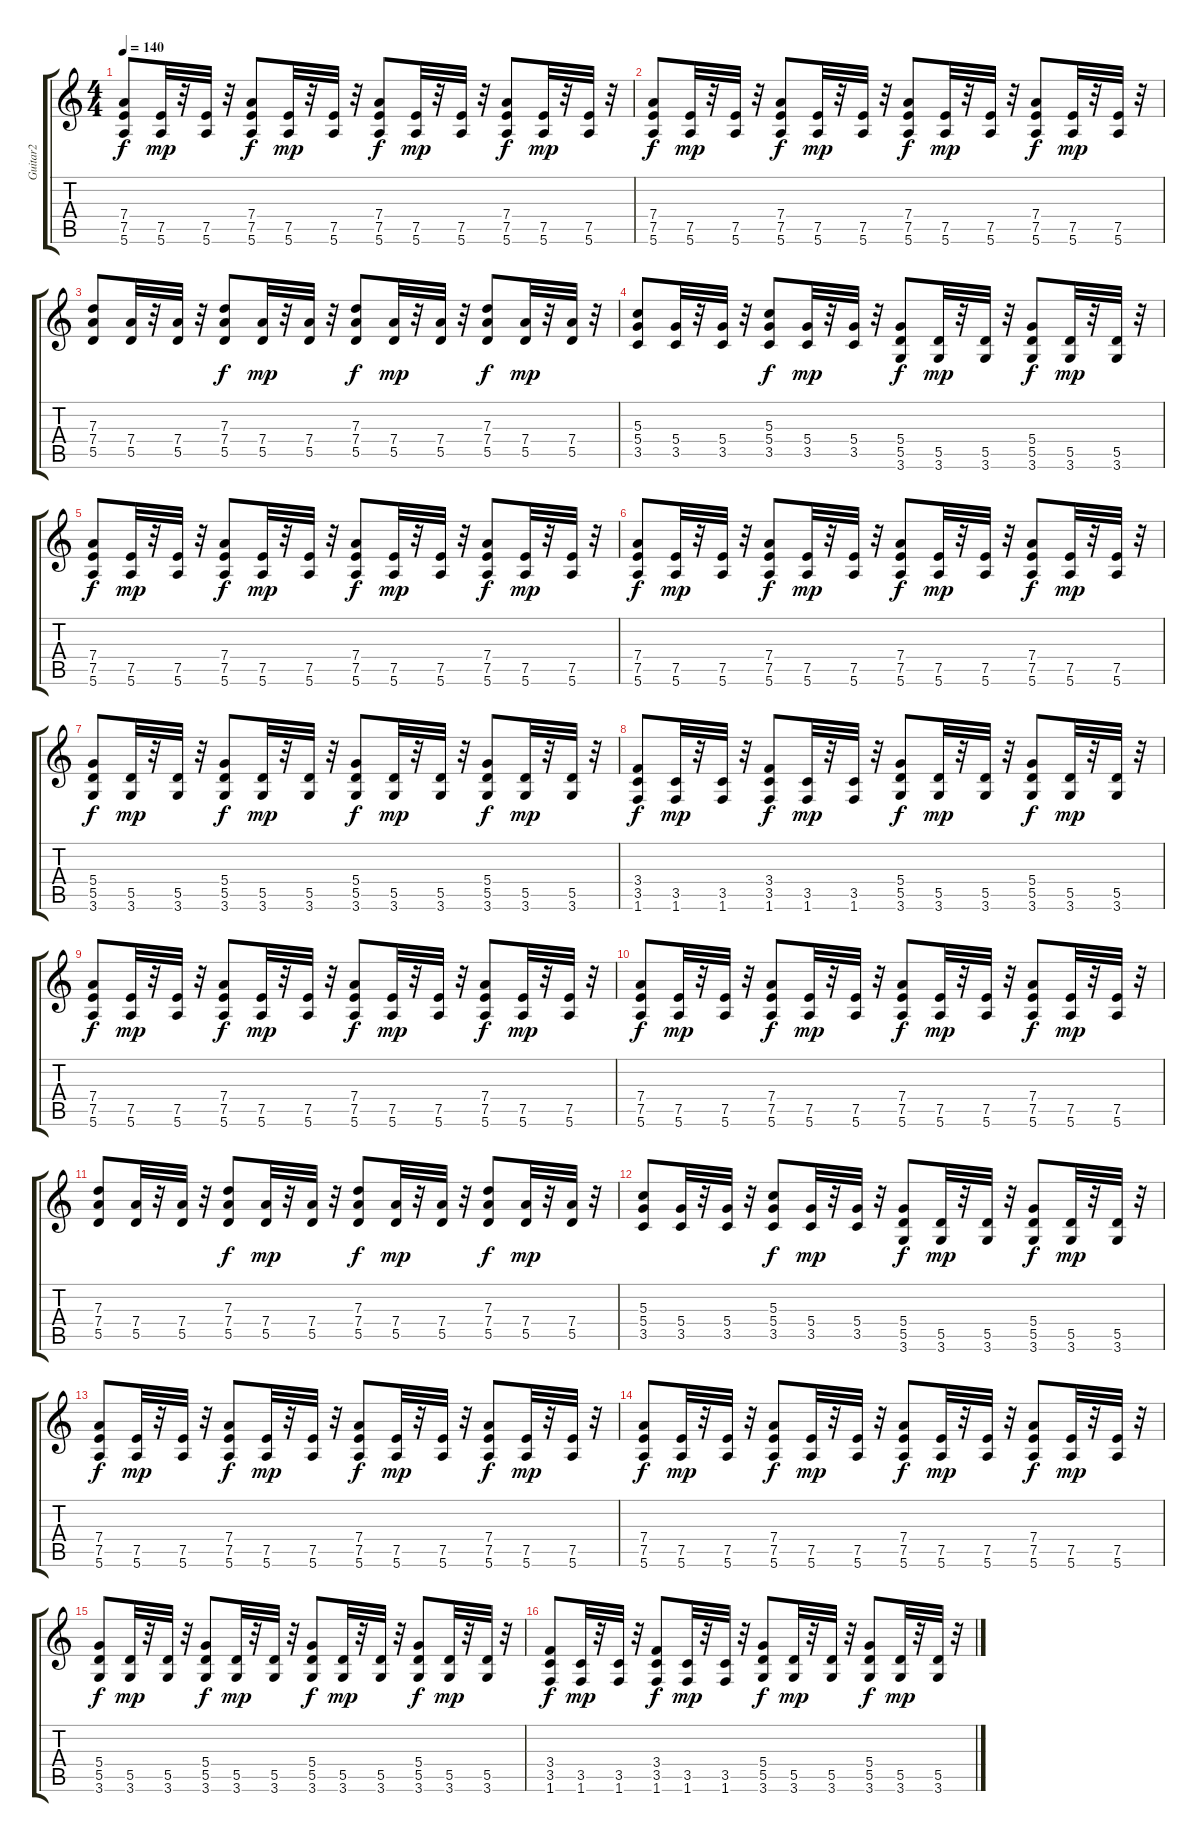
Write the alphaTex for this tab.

\track ("Guitar2" "Guitar2") {instrument distortionguitar}
\staff {score tabs}
\tuning (E4 B3 G3 D3 A2 E2) {hide}
\ts (4 4)
\tempo 140
\clef g2
\ks c
(7.4 7.5 5.6).8{dy f} (7.5 5.6).32{dy mp} r.32 (7.5 5.6).32 r.32 (7.4 7.5 5.6).8{dy f} (7.5 5.6).32{dy mp} r.32 (7.5 5.6).32 r.32 (7.4 7.5 5.6).8{dy f} (7.5 5.6).32{dy mp} r.32 (7.5 5.6).32 r.32 (7.4 7.5 5.6).8{dy f} (7.5 5.6).32{dy mp} r.32 (7.5 5.6).32 r.32 |
(7.4 7.5 5.6).8{dy f} (7.5 5.6).32{dy mp} r.32 (7.5 5.6).32 r.32 (7.4 7.5 5.6).8{dy f} (7.5 5.6).32{dy mp} r.32 (7.5 5.6).32 r.32 (7.4 7.5 5.6).8{dy f} (7.5 5.6).32{dy mp} r.32 (7.5 5.6).32 r.32 (7.4 7.5 5.6).8{dy f} (7.5 5.6).32{dy mp} r.32 (7.5 5.6).32 r.32 |
(7.3 7.4 5.5).8 (7.4 5.5).32 r.32 (7.4 5.5).32 r.32 (7.3 7.4 5.5).8{dy f} (7.4 5.5).32{dy mp} r.32 (7.4 5.5).32 r.32 (7.3 7.4 5.5).8{dy f} (7.4 5.5).32{dy mp} r.32 (7.4 5.5).32 r.32 (7.3 7.4 5.5).8{dy f} (7.4 5.5).32{dy mp} r.32 (7.4 5.5).32 r.32 |
(5.3 5.4 3.5).8 (5.4 3.5).32 r.32 (5.4 3.5).32 r.32 (5.3 5.4 3.5).8{dy f} (5.4 3.5).32{dy mp} r.32 (5.4 3.5).32 r.32 (5.4 5.5 3.6).8{dy f} (5.5 3.6).32{dy mp} r.32 (5.5 3.6).32 r.32 (5.4 5.5 3.6).8{dy f} (5.5 3.6).32{dy mp} r.32 (5.5 3.6).32 r.32 |
(7.4 7.5 5.6).8{dy f} (7.5 5.6).32{dy mp} r.32 (7.5 5.6).32 r.32 (7.4 7.5 5.6).8{dy f} (7.5 5.6).32{dy mp} r.32 (7.5 5.6).32 r.32 (7.4 7.5 5.6).8{dy f} (7.5 5.6).32{dy mp} r.32 (7.5 5.6).32 r.32 (7.4 7.5 5.6).8{dy f} (7.5 5.6).32{dy mp} r.32 (7.5 5.6).32 r.32 |
(7.4 7.5 5.6).8{dy f} (7.5 5.6).32{dy mp} r.32 (7.5 5.6).32 r.32 (7.4 7.5 5.6).8{dy f} (7.5 5.6).32{dy mp} r.32 (7.5 5.6).32 r.32 (7.4 7.5 5.6).8{dy f} (7.5 5.6).32{dy mp} r.32 (7.5 5.6).32 r.32 (7.4 7.5 5.6).8{dy f} (7.5 5.6).32{dy mp} r.32 (7.5 5.6).32 r.32 |
(5.4 5.5 3.6).8{dy f} (5.5 3.6).32{dy mp} r.32 (5.5 3.6).32 r.32 (5.4 5.5 3.6).8{dy f} (5.5 3.6).32{dy mp} r.32 (5.5 3.6).32 r.32 (5.4 5.5 3.6).8{dy f} (5.5 3.6).32{dy mp} r.32 (5.5 3.6).32 r.32 (5.4 5.5 3.6).8{dy f} (5.5 3.6).32{dy mp} r.32 (5.5 3.6).32 r.32 |
(3.4 3.5 1.6).8{dy f} (3.5 1.6).32{dy mp} r.32 (3.5 1.6).32 r.32 (3.4 3.5 1.6).8{dy f} (3.5 1.6).32{dy mp} r.32 (3.5 1.6).32 r.32 (5.4 5.5 3.6).8{dy f} (5.5 3.6).32{dy mp} r.32 (5.5 3.6).32 r.32 (5.4 5.5 3.6).8{dy f} (5.5 3.6).32{dy mp} r.32 (5.5 3.6).32 r.32 |
(7.4 7.5 5.6).8{dy f} (7.5 5.6).32{dy mp} r.32 (7.5 5.6).32 r.32 (7.4 7.5 5.6).8{dy f} (7.5 5.6).32{dy mp} r.32 (7.5 5.6).32 r.32 (7.4 7.5 5.6).8{dy f} (7.5 5.6).32{dy mp} r.32 (7.5 5.6).32 r.32 (7.4 7.5 5.6).8{dy f} (7.5 5.6).32{dy mp} r.32 (7.5 5.6).32 r.32 |
(7.4 7.5 5.6).8{dy f} (7.5 5.6).32{dy mp} r.32 (7.5 5.6).32 r.32 (7.4 7.5 5.6).8{dy f} (7.5 5.6).32{dy mp} r.32 (7.5 5.6).32 r.32 (7.4 7.5 5.6).8{dy f} (7.5 5.6).32{dy mp} r.32 (7.5 5.6).32 r.32 (7.4 7.5 5.6).8{dy f} (7.5 5.6).32{dy mp} r.32 (7.5 5.6).32 r.32 |
(7.3 7.4 5.5).8 (7.4 5.5).32 r.32 (7.4 5.5).32 r.32 (7.3 7.4 5.5).8{dy f} (7.4 5.5).32{dy mp} r.32 (7.4 5.5).32 r.32 (7.3 7.4 5.5).8{dy f} (7.4 5.5).32{dy mp} r.32 (7.4 5.5).32 r.32 (7.3 7.4 5.5).8{dy f} (7.4 5.5).32{dy mp} r.32 (7.4 5.5).32 r.32 |
(5.3 5.4 3.5).8 (5.4 3.5).32 r.32 (5.4 3.5).32 r.32 (5.3 5.4 3.5).8{dy f} (5.4 3.5).32{dy mp} r.32 (5.4 3.5).32 r.32 (5.4 5.5 3.6).8{dy f} (5.5 3.6).32{dy mp} r.32 (5.5 3.6).32 r.32 (5.4 5.5 3.6).8{dy f} (5.5 3.6).32{dy mp} r.32 (5.5 3.6).32 r.32 |
(7.4 7.5 5.6).8{dy f} (7.5 5.6).32{dy mp} r.32 (7.5 5.6).32 r.32 (7.4 7.5 5.6).8{dy f} (7.5 5.6).32{dy mp} r.32 (7.5 5.6).32 r.32 (7.4 7.5 5.6).8{dy f} (7.5 5.6).32{dy mp} r.32 (7.5 5.6).32 r.32 (7.4 7.5 5.6).8{dy f} (7.5 5.6).32{dy mp} r.32 (7.5 5.6).32 r.32 |
(7.4 7.5 5.6).8{dy f} (7.5 5.6).32{dy mp} r.32 (7.5 5.6).32 r.32 (7.4 7.5 5.6).8{dy f} (7.5 5.6).32{dy mp} r.32 (7.5 5.6).32 r.32 (7.4 7.5 5.6).8{dy f} (7.5 5.6).32{dy mp} r.32 (7.5 5.6).32 r.32 (7.4 7.5 5.6).8{dy f} (7.5 5.6).32{dy mp} r.32 (7.5 5.6).32 r.32 |
(5.4 5.5 3.6).8{dy f} (5.5 3.6).32{dy mp} r.32 (5.5 3.6).32 r.32 (5.4 5.5 3.6).8{dy f} (5.5 3.6).32{dy mp} r.32 (5.5 3.6).32 r.32 (5.4 5.5 3.6).8{dy f} (5.5 3.6).32{dy mp} r.32 (5.5 3.6).32 r.32 (5.4 5.5 3.6).8{dy f} (5.5 3.6).32{dy mp} r.32 (5.5 3.6).32 r.32 |
(3.4 3.5 1.6).8{dy f} (3.5 1.6).32{dy mp} r.32 (3.5 1.6).32 r.32 (3.4 3.5 1.6).8{dy f} (3.5 1.6).32{dy mp} r.32 (3.5 1.6).32 r.32 (5.4 5.5 3.6).8{dy f} (5.5 3.6).32{dy mp} r.32 (5.5 3.6).32 r.32 (5.4 5.5 3.6).8{dy f} (5.5 3.6).32{dy mp} r.32 (5.5 3.6).32 r.32
